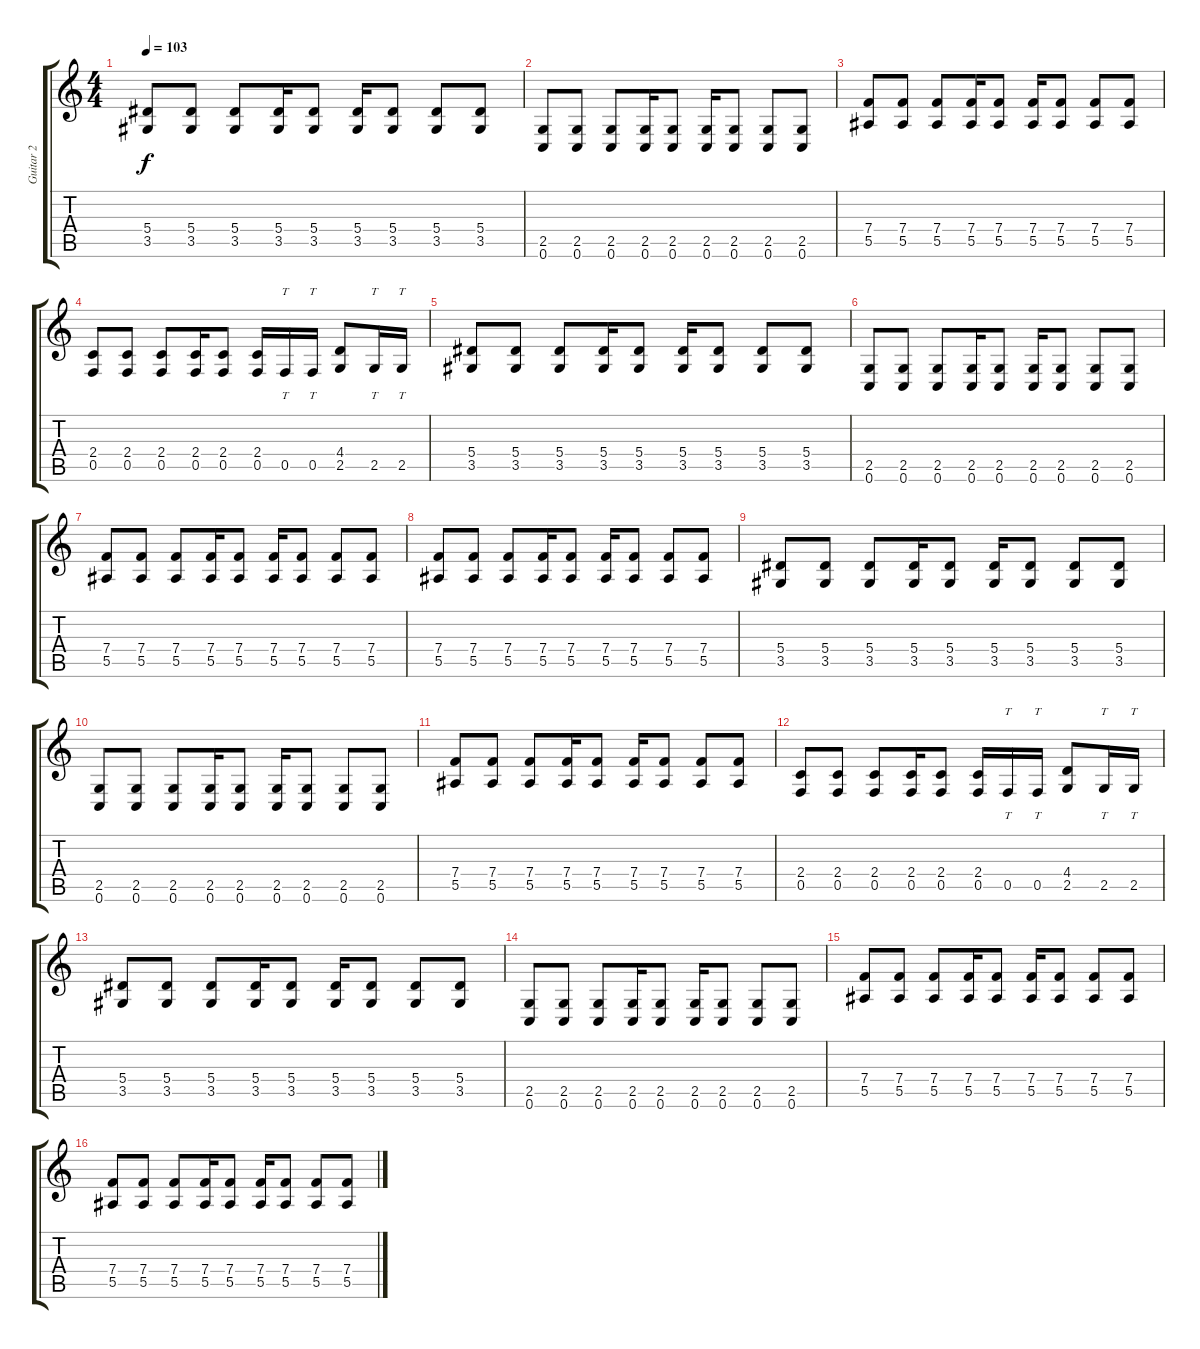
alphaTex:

\track ("Guitar 2" "Guitar 2") {instrument distortionguitar}
\staff {score tabs}
\tuning (C4 G3 Eb3 Bb2 F2 C2) {hide}
\ts (4 4)
\tempo 103
\clef g2
\ks c
(5.4 3.5).8{dy f volume 13} (5.4 3.5).8 (5.4 3.5).8 (5.4 3.5).16 (5.4 3.5).8 (5.4 3.5).16 (5.4 3.5).8 (5.4 3.5).8 (5.4 3.5).8 |
(2.5 0.6).8 (2.5 0.6).8 (2.5 0.6).8 (2.5 0.6).16 (2.5 0.6).8 (2.5 0.6).16 (2.5 0.6).8 (2.5 0.6).8 (2.5 0.6).8 |
(7.4 5.5).8 (7.4 5.5).8 (7.4 5.5).8 (7.4 5.5).16 (7.4 5.5).8 (7.4 5.5).16 (7.4 5.5).8 (7.4 5.5).8 (7.4 5.5).8 |
(2.4 0.5).8 (2.4 0.5).8 (2.4 0.5).8 (2.4 0.5).16 (2.4 0.5).8 (2.4 0.5).16 0.5.16{tt} 0.5.16{tt} (4.4 2.5).8 2.5.16{tt} 2.5.16{tt} |
(5.4 3.5).8 (5.4 3.5).8 (5.4 3.5).8 (5.4 3.5).16 (5.4 3.5).8 (5.4 3.5).16 (5.4 3.5).8 (5.4 3.5).8 (5.4 3.5).8 |
(2.5 0.6).8 (2.5 0.6).8 (2.5 0.6).8 (2.5 0.6).16 (2.5 0.6).8 (2.5 0.6).16 (2.5 0.6).8 (2.5 0.6).8 (2.5 0.6).8 |
(7.4 5.5).8 (7.4 5.5).8 (7.4 5.5).8 (7.4 5.5).16 (7.4 5.5).8 (7.4 5.5).16 (7.4 5.5).8 (7.4 5.5).8 (7.4 5.5).8 |
(7.4 5.5).8 (7.4 5.5).8 (7.4 5.5).8 (7.4 5.5).16 (7.4 5.5).8 (7.4 5.5).16 (7.4 5.5).8 (7.4 5.5).8 (7.4 5.5).8 |
(5.4 3.5).8{volume 13} (5.4 3.5).8 (5.4 3.5).8 (5.4 3.5).16 (5.4 3.5).8 (5.4 3.5).16 (5.4 3.5).8 (5.4 3.5).8 (5.4 3.5).8 |
(2.5 0.6).8 (2.5 0.6).8 (2.5 0.6).8 (2.5 0.6).16 (2.5 0.6).8 (2.5 0.6).16 (2.5 0.6).8 (2.5 0.6).8 (2.5 0.6).8 |
(7.4 5.5).8 (7.4 5.5).8 (7.4 5.5).8 (7.4 5.5).16 (7.4 5.5).8 (7.4 5.5).16 (7.4 5.5).8 (7.4 5.5).8 (7.4 5.5).8 |
(2.4 0.5).8 (2.4 0.5).8 (2.4 0.5).8 (2.4 0.5).16 (2.4 0.5).8 (2.4 0.5).16 0.5.16{tt} 0.5.16{tt} (4.4 2.5).8 2.5.16{tt} 2.5.16{tt} |
(5.4 3.5).8 (5.4 3.5).8 (5.4 3.5).8 (5.4 3.5).16 (5.4 3.5).8 (5.4 3.5).16 (5.4 3.5).8 (5.4 3.5).8 (5.4 3.5).8 |
(2.5 0.6).8 (2.5 0.6).8 (2.5 0.6).8 (2.5 0.6).16 (2.5 0.6).8 (2.5 0.6).16 (2.5 0.6).8 (2.5 0.6).8 (2.5 0.6).8 |
(7.4 5.5).8 (7.4 5.5).8 (7.4 5.5).8 (7.4 5.5).16 (7.4 5.5).8 (7.4 5.5).16 (7.4 5.5).8 (7.4 5.5).8 (7.4 5.5).8 |
(7.4 5.5).8 (7.4 5.5).8 (7.4 5.5).8 (7.4 5.5).16 (7.4 5.5).8 (7.4 5.5).16 (7.4 5.5).8 (7.4 5.5).8 (7.4 5.5).8
